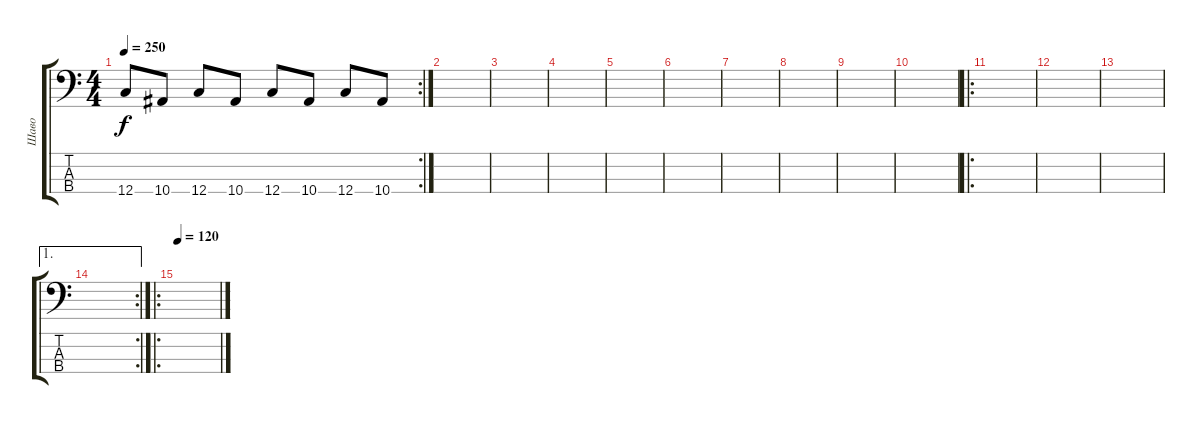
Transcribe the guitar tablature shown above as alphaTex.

\track ("Шаво" "Шаво") {instrument electricbassfinger}
\staff {score tabs}
\tuning (F2 C2 G1 C1) {hide}
\rc 2
\ts (4 4)
\tempo 250
\clef f4
\ks c
12.4.8{dy f} 10.4.8 12.4.8 10.4.8 12.4.8 10.4.8 12.4.8 10.4.8 |
|
|
|
|
|
|
|
|
|
\ro
|
|
|
\ae 1
\rc 2
|
\ro
\tempo 120
